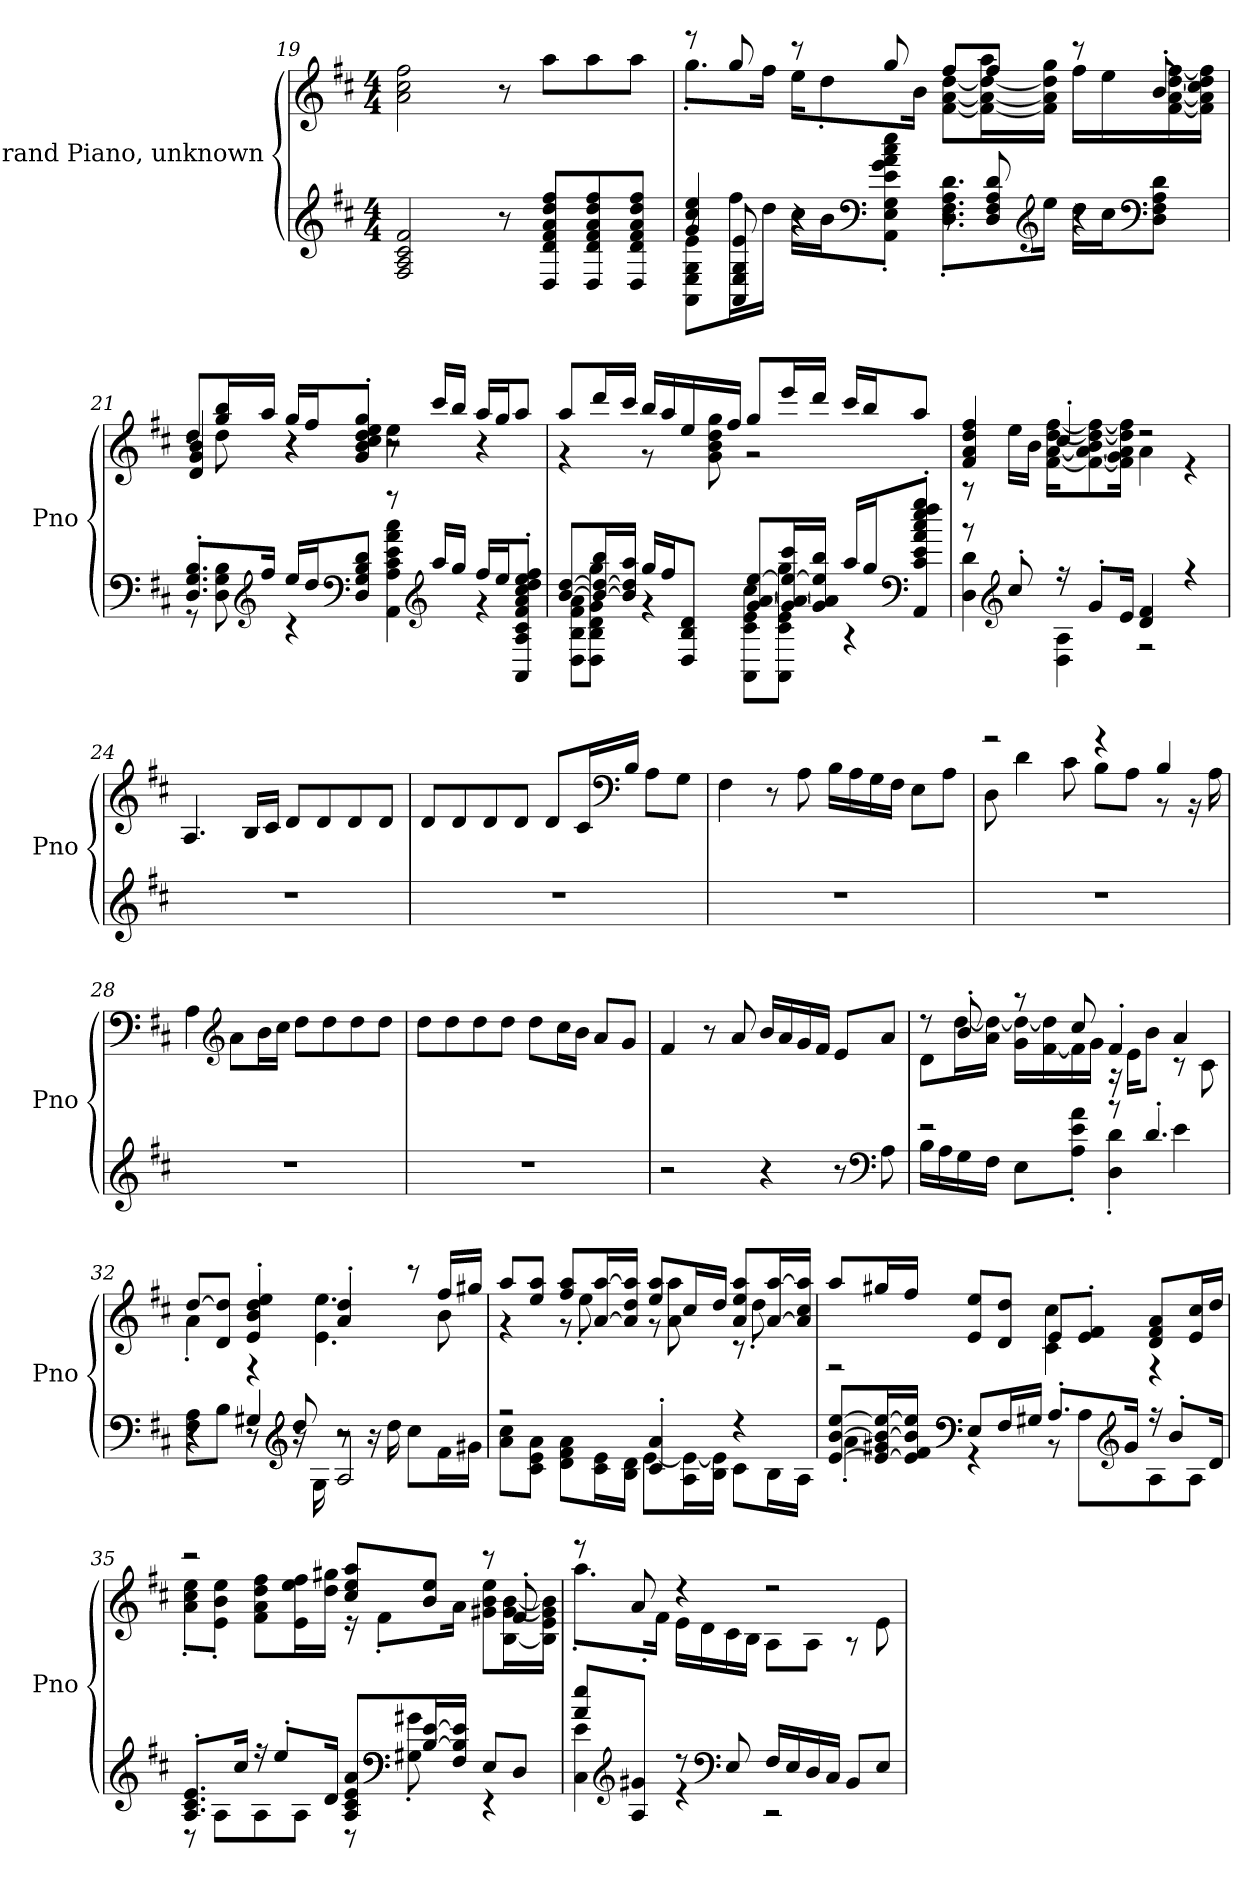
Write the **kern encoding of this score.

**kern	**kern
*part1	*part1
*staff2	*staff1
*I"Grand Piano, unknown	*
*I'Pno	*
!!LO:PB:g=z
*clefG2	*clefG2
*k[f#c#]	*k[f#c#]
*M4/4	*M4/4
=19	=19
2F#/ 2A/ 2c#/ 2f#/	2a\ 2cc#\ 2ff#\
8r	8r
8D/ 8d/ 8f#/ 8a/ 8dd/ 8ff#/L	8aa\L
8D/ 8d/ 8f#/ 8a/ 8dd/ 8ff#/	8aa\
8D/ 8d/ 8f#/ 8a/ 8dd/ 8ff#/J	8aa\J
=20	=20
*^	*^
*	*^	*	*
4g/ 4cc#/ 4ee/	8AA\ 8E\ 8G\ 8e\L	8r	8r	8.gg'\L
.	16ff#\L	8AA/ 8E/ 8G/ 8e/	8gg/	.
.	16dd\JJ	.	.	16ff#\Jk
4r	16cc#\LL	4r	8r	16ee\KL
.	16b\J	.	.	8dd'\
*clefF4	*	*	*	*
.	8AA\' 8E\' 8G\' 8e\' 8g\' 8a\' 8cc#\' 8ee\'J	.	8gg/	.
.	.	.	.	16b\Jk
2r	8.D\' 8.F#\' 8.A\' 8.d\'L	8r	8ff#/L	[8f#\ [8a\ [8dd\L
.	.	8D/ 8F#/ 8A/ 8d/	8ff#/J	16f#\_ 16a\_ 16dd\_ 16aa\L
*clefG2	*	*	*	*
.	16ee\Jk	.	.	16f#\] 16a\] 16dd\] 16gg\JJ
.	16dd\LL	4r	8r	16ff#\LL
.	16cc#\J	.	.	16ee\
*clefF4	*	*	*	*
.	8D\ 8F#\ 8A\ 8d\J	.	8b'/	[16f#\ [16a\ [16dd\ [16ff#\
.	.	.	.	16f#\] 16a\] 16cc#\ 16dd\] 16ff#\]JJ
*	*v	*v	*	*
!!LO:LB:g=z
=21	=21	=21	=21
*	*	*	*^
8.D/' 8.G/' 8.B/'L	8r	8dd/L	8r	4d/ 4g/ 4b/
.	8D\ 8G\ 8B\	16gg/ 16bb/L	8dd\	.
*clefG2	*	*	*	*
16ff#/Jk	.	16aa/JJ	.	.
16ee/LL	4r	16gg/LL	4r	4r
16dd/J	.	16ff#/J	.	.
*clefF4	*	*	*	*
8D/ 8G/ 8B/ 8d/J	.	8g/' 8b/' 8cc#/' 8dd/' 8ee/' 8gg/'J	.	.
8r	4AA\ 4A\ 4c#\ 4e\ 4a\ 4cc#\	8r	4ee\	2r
*clefG2	*	*	*	*
16aa/LL	.	16ccc#/LL	.	.
16gg/JJ	.	16bb/JJ	.	.
16ff#/LL	4r	16aa/LL	4r	.
16ee/J	.	16gg/J	.	.
8AA/' 8A/' 8c#/' 8f#/' 8a/' 8cc#/' 8dd/' 8ee/' 8ff#/'J	.	8aa/J	.	.
*	*	*	*v	*v
=22	=22	=22	=22
[8b/ [8dd/L	8D\ 8B\ 8f#\ 8a\L	8aa/L	4r
16b/_ 16dd/_ 16bb/L	8D\ 8B\ 8d\ 8g\ 8gg\J	16ddd/L	.
16b/] 16dd/] 16aa/JJ	.	16ccc#/JJ	.
16gg/LL	4r	16bb/LL	8r
16ff#/J	.	16aa/	.
8D/ 8B/ 8d/J	.	16ee/	8g\ 8b\ 8dd\ 8gg\
.	.	16ff#/JJ	.
[8g/ [8a/ [8ee/L	8AA\ 8c#\ 8e\ 8cc#\L	8gg/L	2r
16g/_ 16a/_ 16ee/_ 16ccc#/L	8AA\ 8c#\ 8e\ 8gg\J	16eee/L	.
16g/] 16a/] 16ee/] 16bb/JJ	.	16ddd/JJ	.
16aa/LL	4r	16ccc#/LL	.
16gg/J	.	16bb/J	.
*clefF4	*	*	*
8AA/' 8c#/' 8e/' 8a/' 8cc#/' 8ee/' 8ff#/' 8gg/'J	.	8aa/J	.
!!LO:LB:g=z	!!
=23	=23	=23	=23
8r	4D\ 4d\	4f#/ 4a/ 4dd/ 4ff#/	8r
*clefG2	*	*	*
8cc#'/	.	.	16ee\LL
.	.	.	16b\JJ
16r	4D\ 4A\	4cc#'/	[16f#\ [16a\ [16dd\ [16ff#\KL
8g'/L	.	.	8f#\_ 8a\_ 8b\ 8dd\_ 8ff#\_
16e/Jk	.	.	16f#\] 16g\ 16a\] 16dd\] 16ff#\]Jk
4d/ 4f#/	2r	2r	4a\
4r	.	.	4r
*v	*v	*	*
*	*v	*v
=24	=24
1r	4.A/
.	16B/LL
.	16c#/JJ
.	8d/L
.	8d/
.	8d/
.	8d/J
=25	=25
1r	8d/L
.	8d/
.	8d/
.	8d/J
.	8d/L
.	16c#/L
*	*clefF4
.	16B/JJ
.	8A\L
.	8G\J
=26	=26
1r	4F#\
.	8r
.	8A\
.	16B\LL
.	16A\
.	16G\
.	16F#\JJ
.	8E\L
.	8A\J
!!LO:LB:g=z
=27	=27
*	*^
1r	2r	8D\
.	.	4d\
.	.	8c#\
.	4r	8B\L
.	.	8A\J
.	4B/	8r
.	.	16r
.	.	16A\
*	*v	*v
=28	=28
1r	4A\
*	*clefG2
.	8a\L
.	16b\L
.	16cc#\JJ
.	8dd\L
.	8dd\
.	8dd\
.	8dd\J
=29	=29
1r	8dd\L
.	8dd\
.	8dd\
.	8dd\J
.	8dd\L
.	16cc#\L
.	16b\JJ
.	8a/L
.	8g/J
=30	=30
2r	4f#/
.	8r
.	8a/
4r	16b/LL
.	16a/
.	16g/
.	16f#/JJ
8r	8e/L
*clefF4	*
8A\	8a/J
!!LO:LB:g=z
=31	=31
*^	*^
2r	16B\LL	8r	8d\L
.	16A\	.	.
.	16G\	8b'/	[16dd\L
.	16F#\JJ	.	16a\ 16dd\_JJ
.	8E\L	8r	16g\ 16dd\_LL
.	.	.	[16f#\ 16dd\]
.	8A\' 8e\' 8a\'J	8cc#/	16f#\]
.	.	.	16g\JJ
8r	4D\' 4d\'	4f#'/	16r
.	.	.	16e\KL
4.d'/	.	.	8b\J
.	4e\	4a/	8r
.	.	.	8c#\
=32	=32	=32	=32
*	*^	*	*
4r	8F#\ 8A\L	4r	[8dd/L	4a'\
.	8B\J	.	8d/ 8dd/]J	.
8r	8r	4G#X/	4e/' 4b/' 4dd/' 4ee/'	4r
*clefG2	*	*	*	*
8dd/	16r	.	.	.
.	16G#\	.	.	.
2r	8r	2A/	4a/' 4dd/'	4.e\ 4.ee\
.	16r	.	.	.
.	16dd\	.	.	.
.	8cc#\L	.	8r	.
.	16f#\L	.	16ff#/LL	8b\
.	16g#X\JJ	.	16gg#X/JJ	.
*	*v	*v	*	*
!!LO:PB:g=z	!!
=33	=33	=33	=33
2r	8a\ 8cc#\L	8aa/L	4r
.	8c#\ 8e\ 8a\J	8ee/ 8aa/J	.
.	8d\ 8f#\ 8a\L	8ff#/ 8aa/L	8r
.	16c#\ 16e\L	[16a/ [16aa/L	8ee'\
.	16B\ 16d\JJ	16a/] 16dd/ 16aa/]JJ	.
4c#/' 4a/'	[8e\L	8ee/ 8aa/L	8r
.	16A\ 16e\_L	16cc#/L	8a\ 8aa\
.	16B\ 16e\]JJ	16dd/JJ	.
4r	8c#\L	8a/ 8ee/ 8aa/L	8r
.	16B\L	[16a/ [16aa/L	8dd'\
.	16A\JJ	16a/] 16cc#/ 16aa/]JJ	.
=34	=34	=34	=34
[8e/ [8b/ [8ee/L	4a'\	8aa/L	2r
16e/_ 16g#X/ 16b/_ 16ee/_L	.	16gg#X/L	.
16e/] 16f#/ 16b/] 16ee/]JJ	.	16ff#/JJ	.
*clefF4	*	*	*
8E/L	4r	8e/ 8ee/L	.
16F#/L	.	8d/ 8dd/J	.
16G#X/JJ	.	.	.
8.A'/L	8r	8e/L	4c#\ 4cc#\
.	8A\L	8e/' 8f#/'J	.
*clefG2	*	*	*
16g#/Jk	.	.	.
16r	8A\	8d/ 8f#/ 8a/L	4r
8b'/L	.	.	.
.	8A\J	16e/ 16cc#/L	.
16d/Jk	.	16dd/JJ	.
!!LO:LB:g=z	!!
=35	=35	=35	=35
8.A/' 8.c#/' 8.e/'L	8r	2r	8a\' 8cc#\' 8ee\'L
.	8A\L	.	8e\' 8b\' 8ee\'J
16cc#/Jk	.	.	.
16r	8A\	.	8f#\ 8a\ 8dd\ 8ff#\L
8ee'/L	.	.	.
.	8A\J	.	16e\ 16ee\ 16ff#\L
16d/Jk	.	.	16dd\ 16gg#X\JJ
8A/ 8c#/ 8e/ 8a/L	8r	8cc#/ 8ee/ 8aa/L	16r
.	.	.	8f#'\L
*clefF4	*	*	*
[16B/ [16e/L	8G#X\' 8g#X\'	8b/ 8ee/J	.
16F#/ 16B/] 16e/]JJ	.	.	16a\Jk
8E/L	4r	8r	8g#X\ 8b\ 8ee\L
8D/J	.	8f#'/	[16B\ [16g#\ [16b\L
.	.	.	16B\] 16e\ 16g#\] 16b\]JJ
=36	=36	=36	=36
8a/ 8ee/L	4C#\ 4e\	8r	8.aa'\L
*clefG2	*	*	*
8A/' 8g#X/'J	.	8a/	.
.	.	.	16f#\Jk
8r	4r	4r	16e\LL
.	.	.	16d\
*clefF4	*	*	*
8E/	.	.	16c#\
.	.	.	16B\JJ
16F#/LL	2r	2r	8A\L
16E/	.	.	.
16D/	.	.	8A\J
16C#/JJ	.	.	.
8BB/L	.	.	8r
8E/J	.	.	8e\
*v	*v	*	*
*	*v	*v
=	=
*-	*-
